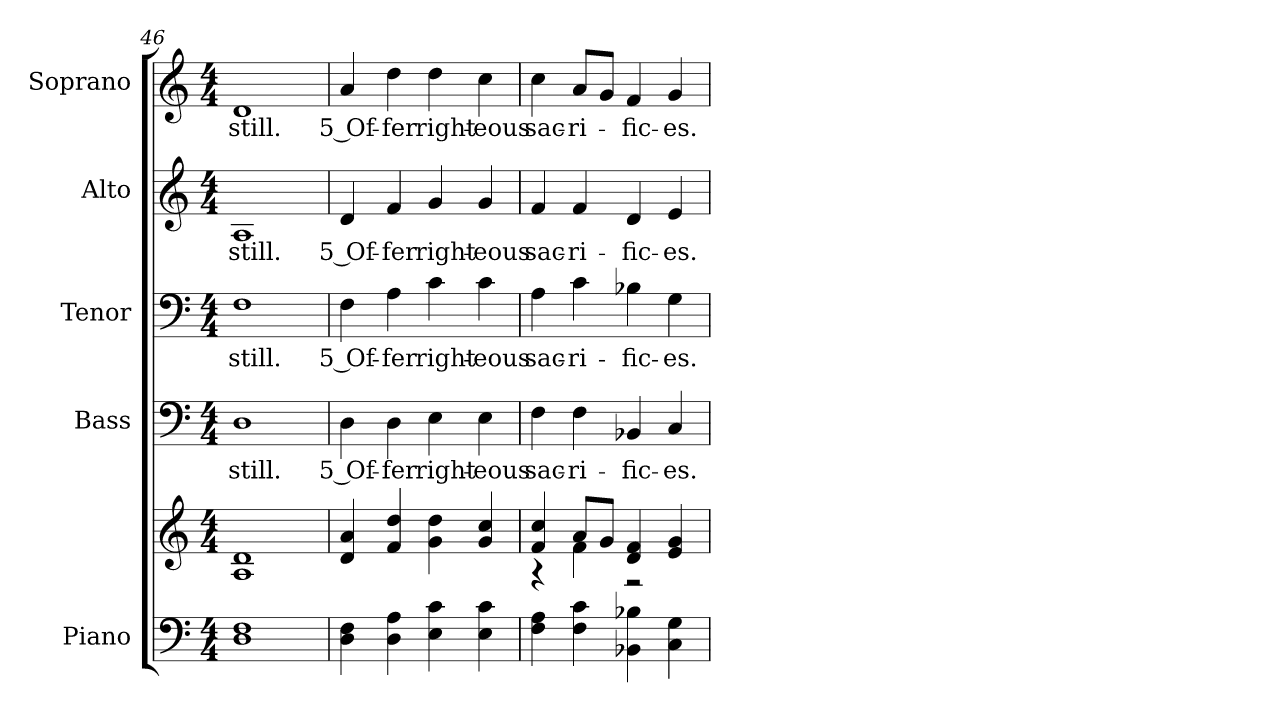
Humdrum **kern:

**kern	**kern	**kern	**text	**kern	**text	**kern	**text	**kern	**text
*part5	*part5	*part4	*part4	*part3	*part3	*part2	*part2	*part1	*part1
*staff6	*staff5	*staff4	*staff4	*staff3	*staff3	*staff2	*staff2	*staff1	*staff1
*I"Piano	*	*I"Bass	*	*I"Tenor	*	*I"Alto	*	*I"Soprano	*
*I'Pno.	*	*I'B.	*	*	*	*I'A.	*	*I'S.	*
*clefF4	*clefG2	*clefF4	*	*clefF4	*	*clefG2	*	*clefG2	*
*k[]	*k[]	*k[]	*	*k[]	*	*k[]	*	*k[]	*
*C:	*C:	*C:	*	*C:	*	*C:	*	*C:	*
*M4/4	*M4/4	*M4/4	*	*M4/4	*	*M4/4	*	*M4/4	*
=46	=46	=46	=46	=46	=46	=46	=46	=46	=46
!	!	!	!LO:LY:b:color=#000000	!	!	!	!	!	!
!	!	!	!	!	!LO:LY:b:color=#000000	!	!	!	!
!	!	!	!	!	!	!	!LO:LY:b:color=#000000	!	!
!	!	!	!	!	!	!	!	!	!LO:LY:b:color=#000000
1Di 1Fi	1Ai 1di	1Di	still.	1Fi	still.	1Ai	still.	1di	still.
=47	=47	=47	=47	=47	=47	=47	=47	=47	=47
!	!	!	!LO:LY:b:color=#000000	!	!	!	!	!	!
!	!	!	!	!	!LO:LY:b:color=#000000	!	!	!	!
!	!	!	!	!	!	!	!LO:LY:b:color=#000000	!	!
!	!	!	!	!	!	!	!	!	!LO:LY:b:color=#000000
4Di\ 4Fi	4di/ 4ai	4Di\	5 Of-	4Fi\	5 Of-	4di/	5 Of-	4ai/	5 Of-
!	!	!	!LO:LY:b:color=#000000	!	!	!	!	!	!
!	!	!	!	!	!LO:LY:b:color=#000000	!	!	!	!
!	!	!	!	!	!	!	!LO:LY:b:color=#000000	!	!
!	!	!	!	!	!	!	!	!	!LO:LY:b:color=#000000
4Di\ 4Ai	4fi/ 4ddi	4Di\	-fer	4Ai\	-fer	4fi/	-fer	4ddi\	-fer
!	!	!	!LO:LY:b:color=#000000	!	!	!	!	!	!
!	!	!	!	!	!LO:LY:b:color=#000000	!	!	!	!
!	!	!	!	!	!	!	!LO:LY:b:color=#000000	!	!
!	!	!	!	!	!	!	!	!	!LO:LY:b:color=#000000
4Ei\ 4ci	4gi\ 4ddi	4Ei\	right-	4ci\	right-	4gi/	right-	4ddi\	right-
!	!	!	!LO:LY:b:color=#000000	!	!	!	!	!	!
!	!	!	!	!	!LO:LY:b:color=#000000	!	!	!	!
!	!	!	!	!	!	!	!LO:LY:b:color=#000000	!	!
!	!	!	!	!	!	!	!	!	!LO:LY:b:color=#000000
4Ei\ 4ci	4gi/ 4cci	4Ei\	-eous	4ci\	-eous	4gi/	-eous	4cci\	-eous
=48	=48	=48	=48	=48	=48	=48	=48	=48	=48
*	*^	*	*	*	*	*	*	*	*
!	!	!	!	!LO:LY:b:color=#000000	!	!	!	!	!	!
!	!	!	!	!	!	!LO:LY:b:color=#000000	!	!	!	!
!	!	!	!	!	!	!	!	!LO:LY:b:color=#000000	!	!
!	!	!	!	!	!	!	!	!	!	!LO:LY:b:color=#000000
4Fi\ 4Ai	4fi/ 4cci	4r	4Fi\	sac-	4Ai\	sac-	4fi/	sac-	4cci\	sac-
!	!	!	!	!LO:LY:b:color=#000000	!	!	!	!	!	!
!	!	!	!	!	!	!LO:LY:b:color=#000000	!	!	!	!
!	!	!	!	!	!	!	!	!LO:LY:b:color=#000000	!	!
!	!	!	!	!	!	!	!	!	!	!LO:LY:b:color=#000000
4Fi\ 4ci	8ai/L	4fi\	4Fi\	-ri-	4ci\	-ri-	4fi/	-ri-	8ai/L	-ri-
.	8gi/J	.	.	.	.	.	.	.	8gi/J	.
!	!	!	!	!LO:LY:b:color=#000000	!	!	!	!	!	!
!	!	!	!	!	!	!LO:LY:b:color=#000000	!	!	!	!
!	!	!	!	!	!	!	!	!LO:LY:b:color=#000000	!	!
!	!	!	!	!	!	!	!	!	!	!LO:LY:b:color=#000000
4BB-Xi\ 4B-Xi	4di/ 4fi	2r	4BB-Xi/	-fic-	4B-Xi\	-fic-	4di/	-fic-	4fi/	-fic-
!	!	!	!	!LO:LY:b:color=#000000	!	!	!	!	!	!
!	!	!	!	!	!	!LO:LY:b:color=#000000	!	!	!	!
!	!	!	!	!	!	!	!	!LO:LY:b:color=#000000	!	!
!	!	!	!	!	!	!	!	!	!	!LO:LY:b:color=#000000
4Ci\ 4Gi	4ei/ 4gi	.	4Ci/	-es.	4Gi\	-es.	4ei/	-es.	4gi/	-es.
*	*v	*v	*	*	*	*	*	*	*	*
=	=	=	=	=	=	=	=	=	=
*-	*-	*-	*-	*-	*-	*-	*-	*-	*-
